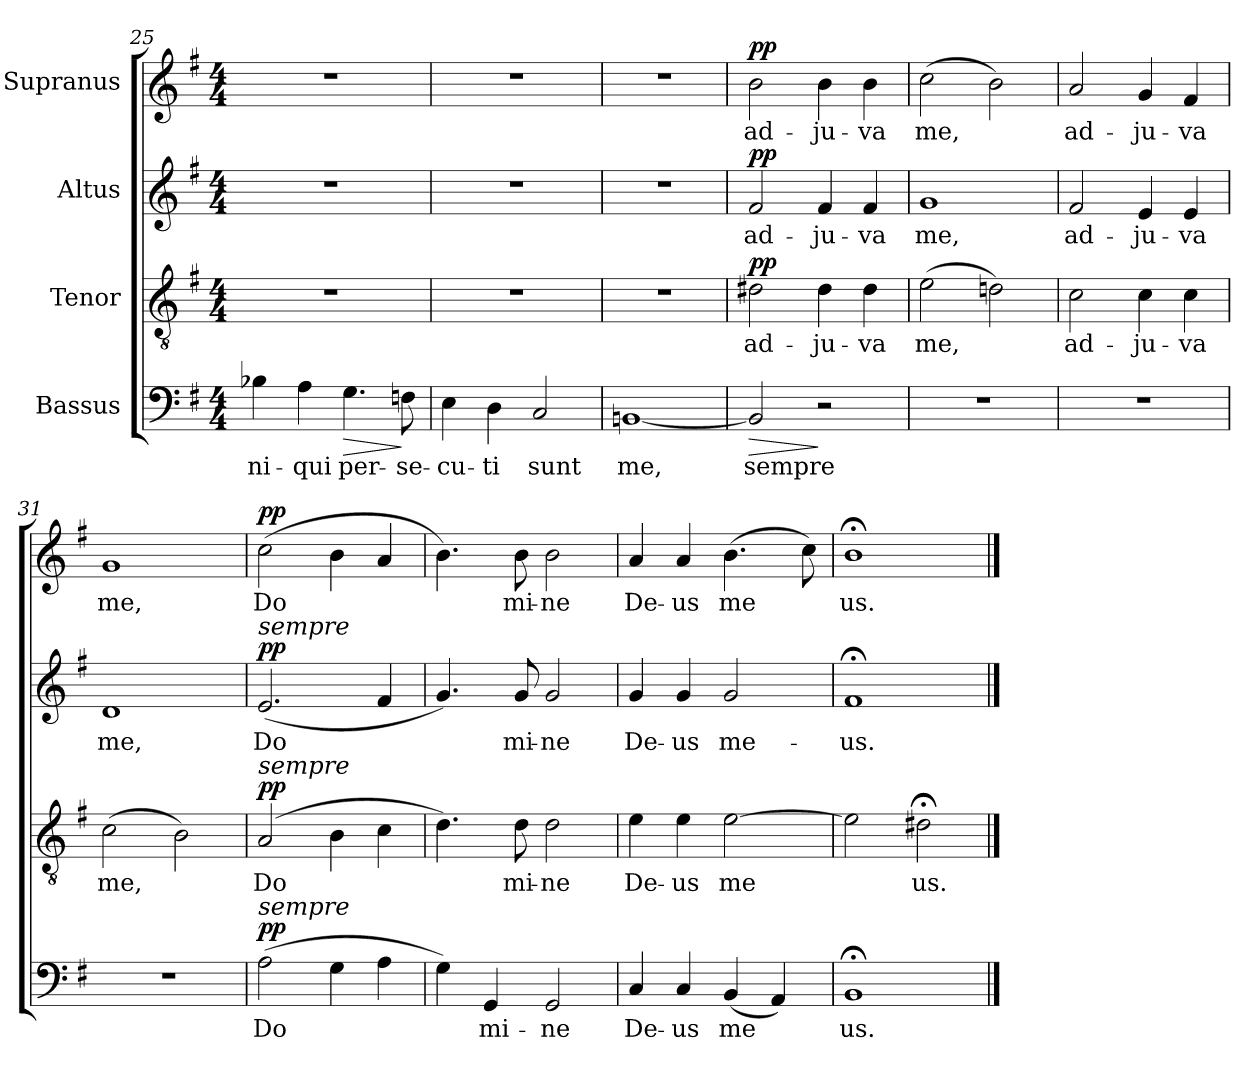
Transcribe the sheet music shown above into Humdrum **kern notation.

**kern	**text	**dynam	**kern	**text	**dynam	**kern	**text	**dynam	**kern	**text	**dynam
*part4	*part4	*part4	*part3	*part3	*part3	*part2	*part2	*part2	*part1	*part1	*part1
*staff4	*staff4	*staff4	*staff3	*staff3	*staff3	*staff2	*staff2	*staff2	*staff1	*staff1	*staff1
*I"Bassus	*	*	*I"Tenor	*	*	*I"Altus	*	*	*I"Supranus	*	*
*clefF4	*	*	*clefGv2	*	*	*clefG2	*	*	*clefG2	*	*
*k[f#]	*	*	*k[f#]	*	*	*k[f#]	*	*	*k[f#]	*	*
*G:	*	*	*G:	*	*	*G:	*	*	*G:	*	*
*M4/4	*	*	*M4/4	*	*	*M4/4	*	*	*M4/4	*	*
=25	=25	=25	=25	=25	=25	=25	=25	=25	=25	=25	=25
!	!LO:LY:b:cj	!	!	!	!	!	!	!	!	!	!
4B-X\	-ni-	.	1r	.	.	1r	.	.	1r	.	.
!	!LO:LY:b:cj	!	!	!	!	!	!	!	!	!	!
4A\	-qui	.	.	.	.	.	.	.	.	.	.
!	!LO:LY:b:cj	!LO:HP:b	!	!	!	!	!	!	!	!	!
4.G\	per-	>	.	.	.	.	.	.	.	.	.
!	!LO:LY:b:cj	!	!	!	!	!	!	!	!	!	!
8Fn\	-se-	]	.	.	.	.	.	.	.	.	.
=26	=26	=26	=26	=26	=26	=26	=26	=26	=26	=26	=26
!	!LO:LY:b:cj	!	!	!	!	!	!	!	!	!	!
4E\	-cu-	.	1r	.	.	1r	.	.	1r	.	.
!	!LO:LY:b:cj	!	!	!	!	!	!	!	!	!	!
4D\	-ti	.	.	.	.	.	.	.	.	.	.
!	!LO:LY:b:cj	!	!	!	!	!	!	!	!	!	!
2C/	sunt	.	.	.	.	.	.	.	.	.	.
=27	=27	=27	=27	=27	=27	=27	=27	=27	=27	=27	=27
!	!LO:LY:b:cj	!	!	!	!	!	!	!	!	!	!
[<1BBn	me,	.	1r	.	.	1r	.	.	1r	.	.
!!LO:LB:g=z
=28	=28	=28	=28	=28	=28	=28	=28	=28	=28	=28	=28
!	!LO:LY:b:cj	!LO:HP:b	!	!LO:LY:b:cj	!LO:DY:a	!	!LO:LY:b:cj	!LO:DY:a	!	!LO:LY:b:cj	!LO:DY:a
2BB/]	sempre	>	2d#X\	ad-	pp	2f#/	ad-	pp	2b\	ad-	pp
!	!	!	!	!LO:LY:b:cj	!	!	!LO:LY:b:cj	!	!	!LO:LY:b:cj	!
2r	.	]	4d#\	-ju-	.	4f#/	-ju-	.	4b\	-ju-	.
!	!	!	!	!LO:LY:b:cj	!	!	!LO:LY:b:cj	!	!	!LO:LY:b:cj	!
.	.	.	4d#\	-va	.	4f#/	-va	.	4b\	-va	.
=29	=29	=29	=29	=29	=29	=29	=29	=29	=29	=29	=29
!	!	!	!	!LO:LY:b:cj	!	!	!LO:LY:b:cj	!	!	!LO:LY:b:cj	!
1r	.	.	(>2e\	me,	.	1g	me,	.	(>2cc\	me,	.
!	!	!	!	!LO:LY:b:cj	!	!	!	!	!	!LO:LY:b:cj	!
.	.	.	2dn\)	.	.	.	.	.	2b\)	.	.
=30	=30	=30	=30	=30	=30	=30	=30	=30	=30	=30	=30
!	!	!	!	!LO:LY:b:cj	!	!	!LO:LY:b:cj	!	!	!LO:LY:b:cj	!
1r	.	.	2c\	ad-	.	2f#/	ad-	.	2a/	ad-	.
!	!	!	!	!LO:LY:b:cj	!	!	!LO:LY:b:cj	!	!	!LO:LY:b:cj	!
.	.	.	4c\	-ju-	.	4e/	-ju-	.	4g/	-ju-	.
!	!	!	!	!LO:LY:b:cj	!	!	!LO:LY:b:cj	!	!	!LO:LY:b:cj	!
.	.	.	4c\	-va	.	4e/	-va	.	4f#/	-va	.
=31	=31	=31	=31	=31	=31	=31	=31	=31	=31	=31	=31
!	!	!	!	!LO:LY:b:cj	!	!	!LO:LY:b:cj	!	!	!LO:LY:b:cj	!
1r	.	.	(>2c\	me,	.	1d	me,	.	1g	me,	.
!	!	!	!	!LO:LY:b:cj	!	!	!	!	!	!	!
.	.	.	2B\)	.	.	.	.	.	.	.	.
!!LO:PB:g=z
=32	=32	=32	=32	=32	=32	=32	=32	=32	=32	=32	=32
!	!	!	!	!	!	!LO:TX:a:i:t=sempre	!	!	!	!	!
!	!	!	!LO:TX:a:i:t=sempre	!	!	!	!	!	!	!	!
!LO:TX:a:i:t=sempre	!	!	!	!	!	!	!	!	!	!	!
!	!LO:LY:b:cj	!LO:DY:a	!	!LO:LY:b:cj	!LO:DY:a	!	!LO:LY:b:cj	!LO:DY:a	!	!LO:LY:b:cj	!LO:DY:a
(>2A\	Do-	pp	(>2A/	Do-	pp	(<2.e/	Do-	pp	(>2cc\	Do-	pp
!	!LO:LY:b:cj	!	!	!LO:LY:b:cj	!	!	!	!	!	!LO:LY:b:cj	!
4G\	--	.	4B\	--	.	.	.	.	4b\	--	.
!	!LO:LY:b:cj	!	!	!LO:LY:b:cj	!	!	!LO:LY:b:cj	!	!	!LO:LY:b:cj	!
4A\	--	.	4c\	--	.	4f#/	--	.	4a/	--	.
=33	=33	=33	=33	=33	=33	=33	=33	=33	=33	=33	=33
!	!LO:LY:b:cj	!	!	!LO:LY:b:cj	!	!	!LO:LY:b:cj	!	!	!LO:LY:b:cj	!
4G\)	--	.	4.d\)	--	.	4.g/)	--	.	4.b\)	--	.
!	!LO:LY:b:cj	!	!	!	!	!	!	!	!	!	!
4GG/	-mi-	.	.	.	.	.	.	.	.	.	.
!	!	!	!	!LO:LY:b:cj	!	!	!LO:LY:b:cj	!	!	!LO:LY:b:cj	!
.	.	.	8d\	-mi-	.	8g/	-mi-	.	8b\	-mi-	.
!	!LO:LY:b:cj	!	!	!LO:LY:b:cj	!	!	!LO:LY:b:cj	!	!	!LO:LY:b:cj	!
2GG/	-ne	.	2d\	-ne	.	2g/	-ne	.	2b\	-ne	.
=34	=34	=34	=34	=34	=34	=34	=34	=34	=34	=34	=34
!	!LO:LY:b:cj	!	!	!LO:LY:b:cj	!	!	!LO:LY:b:cj	!	!	!LO:LY:b:cj	!
4C/	De-	.	4e\	De-	.	4g/	De-	.	4a/	De-	.
!	!LO:LY:b:cj	!	!	!LO:LY:b:cj	!	!	!LO:LY:b:cj	!	!	!LO:LY:b:cj	!
4C/	-us	.	4e\	-us	.	4g/	-us	.	4a/	-us	.
!	!LO:LY:b:cj	!	!	!LO:LY:b:cj	!	!	!LO:LY:b:cj	!	!	!LO:LY:b:cj	!
(<4BB/	me-	.	[>2e\	me-	.	2g/	me-	.	(>4.b\	me-	.
!	!LO:LY:b:cj	!	!	!	!	!	!	!	!	!	!
4AA/)	--	.	.	.	.	.	.	.	.	.	.
!	!	!	!	!	!	!	!	!	!	!LO:LY:b:cj	!
.	.	.	.	.	.	.	.	.	8cc\)	--	.
=35	=35	=35	=35	=35	=35	=35	=35	=35	=35	=35	=35
!	!LO:LY:b:cj	!	!	!LO:LY:b:cj	!	!	!LO:LY:b:cj	!	!	!LO:LY:b:cj	!
1BB;<	-us.	.	2e\]	--	.	1f#;<	-us.	.	1b;<	-us.	.
!	!	!	!	!LO:LY:b:cj	!	!	!	!	!	!	!
.	.	.	2d#X;<\	-us.	.	.	.	.	.	.	.
==	==	==	==	==	==	==	==	==	==	==	==
*-	*-	*-	*-	*-	*-	*-	*-	*-	*-	*-	*-
